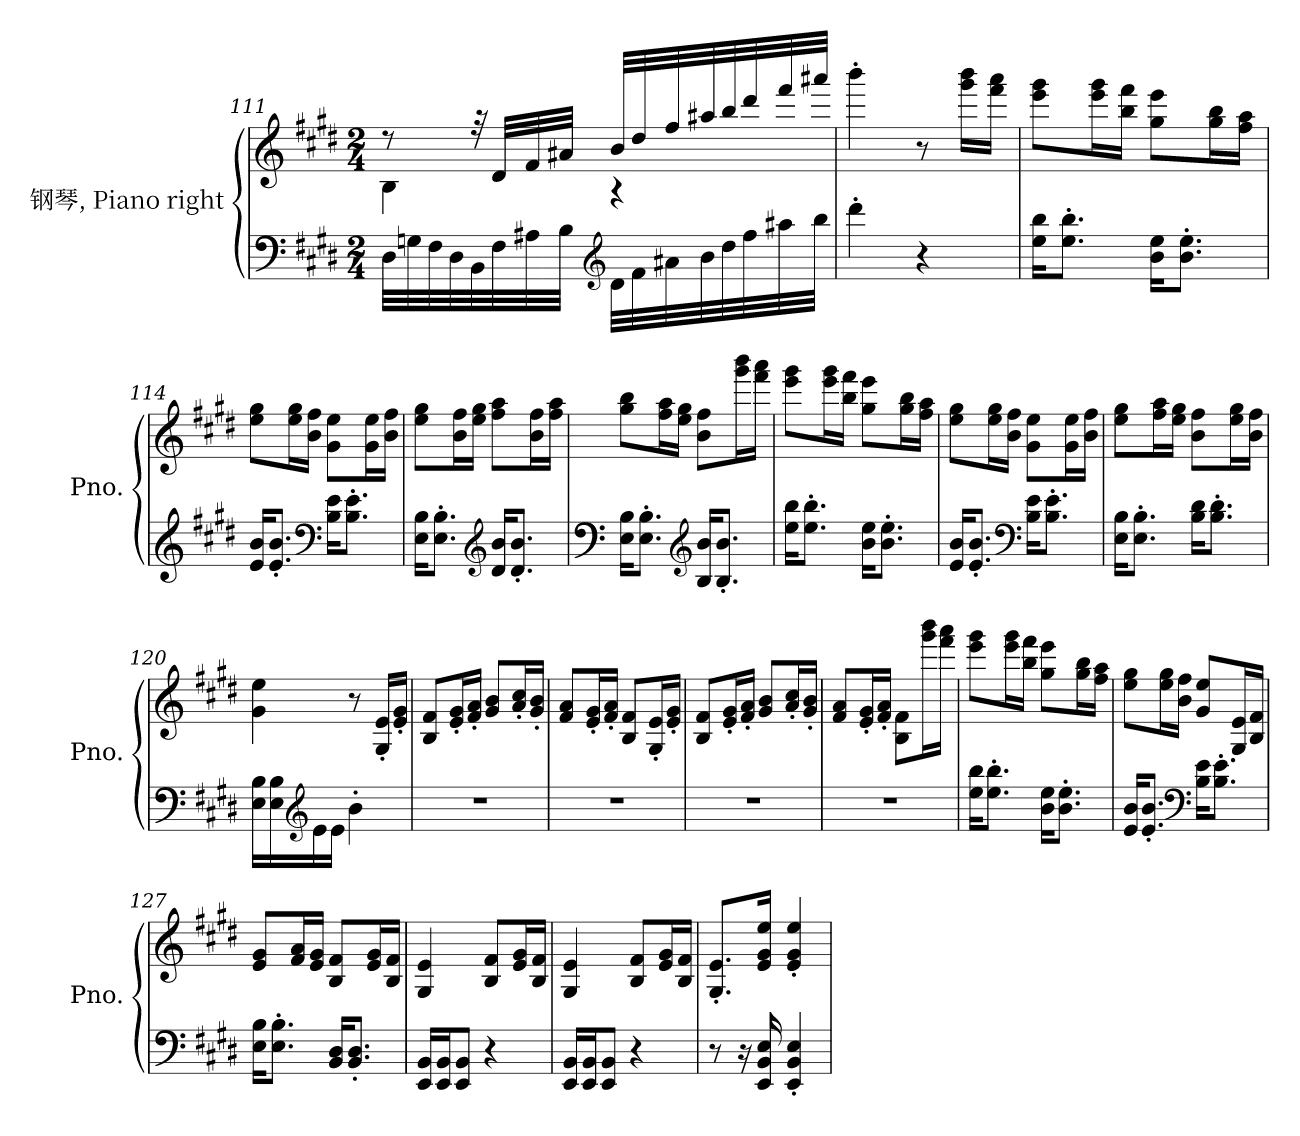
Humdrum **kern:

**kern	**kern
*part1	*part1
*staff2	*staff1
*I"钢琴, Piano right	*
*I'Pno.	*
*clefF4	*clefG2
*k[f#c#g#d#]	*k[f#c#g#d#]
*M2/4	*M2/4
=111	=111
*	*^
32D#\LLL	8r	4B\
32Gn\	.	.
32F#\	.	.
32D#\	.	.
*	*MM110	*
32BB\	32r	.
*	*MM106	*
32F#\	32d#/LLL	.
*	*MM107	*
32A#X\	32f#/	.
32B\JJJ	32a#X/JJJ	.
*clefG2	*	*
32d#\LLL	32b/LLL	4r
32f#\	32dd#/	.
32a#X\	32ff#/	.
*	*MM112	*
32b\	32aa#X/	.
32dd#\	32bb/	.
32ff#\	32ddd#/	.
32aa#X\	32fff#/	.
*	*MM116	*
32bb\JJJ	32aaa#X/JJJ	.
*	*v	*v
!!LO:LB:g=z
=112	=112
*	*MM60
4ddd#'\	4bbb'\
4r	8r
*	*MM110
.	16ggg#\ 16bbb\LL
.	16fff#\ 16aaa\JJ
=113	=113
*	*MM117
16ee\ 16bb\KL	8eee\ 8ggg#\L
8.ee\' 8.bb\'J	.
.	16eee\ 16ggg#\L
*	*MM114
.	16bb\ 16fff#\JJ
*	*MM117
16b\ 16ee\KL	8gg#\ 8eee\L
8.b\' 8.ee\'J	.
.	16gg#\ 16bb\L
*	*MM114
.	16ff#\ 16aa\JJ
=114	=114
*	*MM117
16e/ 16b/KL	8ee\ 8gg#\L
8.e/' 8.b/'J	.
.	16ee\ 16gg#\L
*	*MM115
.	16b\ 16ff#\JJ
*clefF4	*
*	*MM117
16B\ 16e\KL	8g#\ 8ee\L
8.B\' 8.e\'J	.
*	*MM119
.	16g#\ 16ee\L
*	*MM116
.	16b\ 16ff#\JJ
=115	=115
16E\ 16B\KL	8ee\ 8gg#\L
8.E\' 8.B\'J	.
*	*MM118
.	16b\ 16ff#\L
*	*MM115
.	16ee\ 16gg#\JJ
*clefG2	*
16d#/ 16b/KL	8ff#\ 8aa\L
8.d#/' 8.b/'J	.
*	*MM117
.	16b\ 16ff#\L
*	*MM113
.	16ff#\ 16aa\JJ
=116	=116
*clefF4	*
*	*MM115
16E\ 16B\KL	8gg#\ 8bb\L
8.E\' 8.B\'J	.
*	*MM118
.	16ff#\ 16aa\L
*	*MM115
.	16ee\ 16gg#\JJ
*clefG2	*
16B/ 16b/KL	8b\ 8ff#\L
8.B/' 8.b/'J	.
*	*MM118
.	16ggg#\ 16bbb\L
.	16fff#\ 16aaa\JJ
!!LO:LB:g=z
=117	=117
*	*MM120
16ee\ 16bb\KL	8eee\ 8ggg#\L
8.ee\' 8.bb\'J	.
.	16eee\ 16ggg#\L
*	*MM117
.	16bb\ 16fff#\JJ
*	*MM120
16b\ 16ee\KL	8gg#\ 8eee\L
8.b\' 8.ee\'J	.
.	16gg#\ 16bb\L
*	*MM118
.	16ff#\ 16aa\JJ
=118	=118
*	*MM120
16e/ 16b/KL	8ee\ 8gg#\L
8.e/' 8.b/'J	.
.	16ee\ 16gg#\L
*	*MM115
.	16b\ 16ff#\JJ
*clefF4	*
*	*MM118
16B\ 16e\KL	8g#\ 8ee\L
8.B\' 8.e\'J	.
.	16g#\ 16ee\L
*	*MM115
.	16b\ 16ff#\JJ
=119	=119
*	*MM118
16E\ 16B\KL	8ee\ 8gg#\L
8.E\' 8.B\'J	.
*	*MM115
.	16ff#\ 16aa\L
*	*MM111
.	16ee\ 16gg#\JJ
*	*MM115
16B\ 16d#\KL	8b\ 8ff#\L
8.B\' 8.d#\'J	.
*	*MM113
.	16ee\ 16gg#\L
*	*MM110
.	16b\ 16ff#\JJ
=120	=120
*	*MM111
16E\ 16B\LL	4g#\ 4ee\
16E\ 16B\	.
*clefG2	*
16e\	.
16e\JJ	.
*	*MM114
4b'\	8r
*	*MM120
.	16G#/' 16e/'LL
*	*MM113
.	16e/' 16g#/'JJ
=121	=121
*	*MM116
2r	8B/ 8f#/L
*	*MM122
.	16e/' 16g#/'L
*	*MM119
.	16f#/' 16a/'JJ
*	*MM117
.	8g#/ 8b/L
*	*MM123
.	16a/' 16cc#/'L
*	*MM119
.	16g#/' 16b/'JJ
!!LO:LB:g=z
=122	=122
*	*MM115
2r	8f#/ 8a/L
*	*MM123
.	16e/' 16g#/'L
*	*MM118
.	16f#/' 16a/'JJ
*	*MM115
.	8B/ 8f#/L
*	*MM119
.	16G#/' 16e/'L
*	*MM116
.	16e/' 16g#/'JJ
=123	=123
*	*MM114
2r	8B/ 8f#/L
*	*MM120
.	16e/' 16g#/'L
*	*MM114
.	16f#/' 16a/'JJ
*	*MM117
.	8g#/ 8b/L
*	*MM120
.	16a/' 16cc#/'L
*	*MM114
.	16g#/' 16b/'JJ
=124	=124
*	*MM79
2r	8f#/ 8a/L
*	*MM58
.	16e/' 16g#/'L
*	*MM50
.	16f#/' 16a/'JJ
*	*MM38
.	8B\ 8f#\L
*	*MM120
.	16ggg#\ 16bbb\L
.	16fff#\ 16aaa\JJ
=125	=125
*	*MM121
16ee\ 16bb\KL	8eee\ 8ggg#\L
8.ee\' 8.bb\'J	.
.	16eee\ 16ggg#\L
*	*MM118
.	16bb\ 16fff#\JJ
*	*MM121
16b\ 16ee\KL	8gg#\ 8eee\L
8.b\' 8.ee\'J	.
.	16gg#\ 16bb\L
*	*MM119
.	16ff#\ 16aa\JJ
=126	=126
*	*MM121
16e/ 16b/KL	8ee\ 8gg#\L
8.e/' 8.b/'J	.
.	16ee\ 16gg#\L
*	*MM115
.	16b\ 16ff#\JJ
*clefF4	*
*	*MM118
16B\ 16e\KL	8g#/ 8ee/L
8.B\' 8.e\'J	.
.	16G#/ 16e/L
*	*MM115
.	16B/ 16f#/JJ
!!LO:LB:g=z
=127	=127
*	*MM114
16E\ 16B\KL	8e/ 8g#/L
8.E\' 8.B\'J	.
*	*MM115
.	16f#/ 16a/L
*	*MM111
.	16e/ 16g#/JJ
*	*MM114
16BB/ 16D#/KL	8B/ 8f#/L
8.BB/' 8.D#/'J	.
*	*MM113
.	16e/ 16g#/L
*	*MM110
.	16B/ 16f#/JJ
=128	=128
*	*MM109
16EE/ 16BB/LL	4G#/ 4e/
16EE/ 16BB/J	.
8EE/ 8BB/J	.
*	*MM112
4r	8B/ 8f#/L
.	16e/ 16g#/L
*	*MM105
.	16B/ 16f#/JJ
=129	=129
*	*MM94
16EE/ 16BB/LL	4G#/ 4e/
16EE/ 16BB/J	.
8EE/ 8BB/J	.
*	*MM76
4r	8B/ 8f#/L
*	*MM61
.	16e/ 16g#/L
*	*MM51
.	16B/ 16f#/JJ
=130	=130
*	*MM42
8r	8.G#/' 8.e/'L
16r	.
*	*MM122
16EE/ 16BB/ 16E/	16e/ 16g#/ 16ee/Jk
*	*MM24
4EE/' 4BB/' 4E/'	4e/' 4g#/' 4ee/'
=	=
*-	*-
